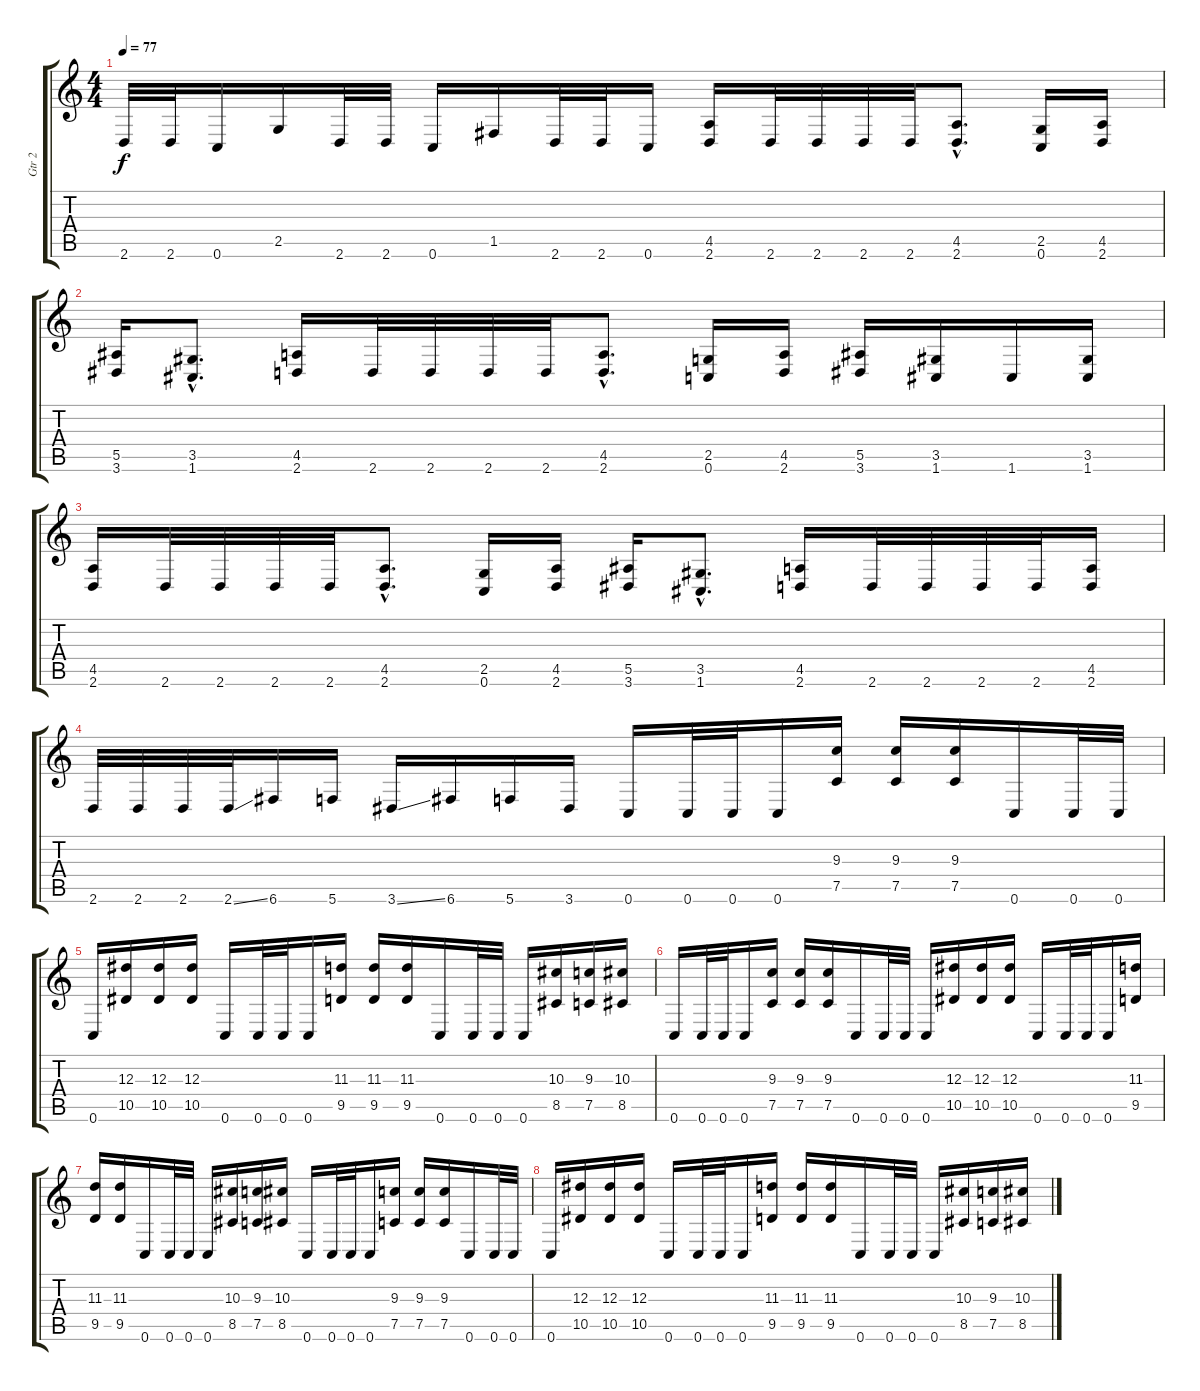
\track ("Gtr 2" "Gtr 2") {instrument distortionguitar}
\staff {score tabs}
\tuning (C4 G3 Eb3 Bb2 F2 C2) {hide}
\ts (4 4)
\tempo 77
\clef g2
\ks c
2.6.32{dy f} 2.6.32 0.6.16 2.5.16 2.6.32 2.6.32 0.6.16 1.5.16 2.6.32 2.6.32 0.6.16 (4.5 2.6).16 2.6.32 2.6.32 2.6.32 2.6.32 (4.5{hac} 2.6{hac}).8{d} (2.5 0.6).16 (4.5 2.6).16 |
(5.5 3.6).16 (3.5{hac} 1.6{hac}).8{d} (4.5 2.6).16 2.6.32 2.6.32 2.6.32 2.6.32 (4.5{hac} 2.6{hac}).8{d} (2.5 0.6).16 (4.5 2.6).16 (5.5 3.6).16 (3.5 1.6).16 1.6.16 (3.5 1.6).16 |
(4.5 2.6).16 2.6.32 2.6.32 2.6.32 2.6.32 (4.5{hac} 2.6{hac}).8{d} (2.5 0.6).16 (4.5 2.6).16 (5.5 3.6).16 (3.5{hac} 1.6{hac}).8{d} (4.5 2.6).16 2.6.32 2.6.32 2.6.32 2.6.32 (4.5 2.6).16 |
2.6.32 2.6.32 2.6.32 2.6{ss}.32 6.6.16 5.6.16 3.6{ss}.16 6.6.16 5.6.16 3.6.16 0.6.16 0.6.32 0.6.32 0.6.16 (9.3 7.5).16 (9.3 7.5).16 (9.3 7.5).16 0.6.16 0.6.32 0.6.32 |
0.6.16 (12.3 10.5).16 (12.3 10.5).16 (12.3 10.5).16 0.6.16 0.6.32 0.6.32 0.6.16 (11.3 9.5).16 (11.3 9.5).16 (11.3 9.5).16 0.6.16 0.6.32 0.6.32 0.6.16 (10.3 8.5).16 (9.3 7.5).16 (10.3 8.5).16 |
0.6.16 0.6.32 0.6.32 0.6.16 (9.3 7.5).16 (9.3 7.5).16 (9.3 7.5).16 0.6.16 0.6.32 0.6.32 0.6.16 (12.3 10.5).16 (12.3 10.5).16 (12.3 10.5).16 0.6.16 0.6.32 0.6.32 0.6.16 (11.3 9.5).16 |
(11.3 9.5).16 (11.3 9.5).16 0.6.16 0.6.32 0.6.32 0.6.16 (10.3 8.5).16 (9.3 7.5).16 (10.3 8.5).16 0.6.16 0.6.32 0.6.32 0.6.16 (9.3 7.5).16 (9.3 7.5).16 (9.3 7.5).16 0.6.16 0.6.32 0.6.32 |
0.6.16 (12.3 10.5).16 (12.3 10.5).16 (12.3 10.5).16 0.6.16 0.6.32 0.6.32 0.6.16 (11.3 9.5).16 (11.3 9.5).16 (11.3 9.5).16 0.6.16 0.6.32 0.6.32 0.6.16 (10.3 8.5).16 (9.3 7.5).16 (10.3 8.5).16
